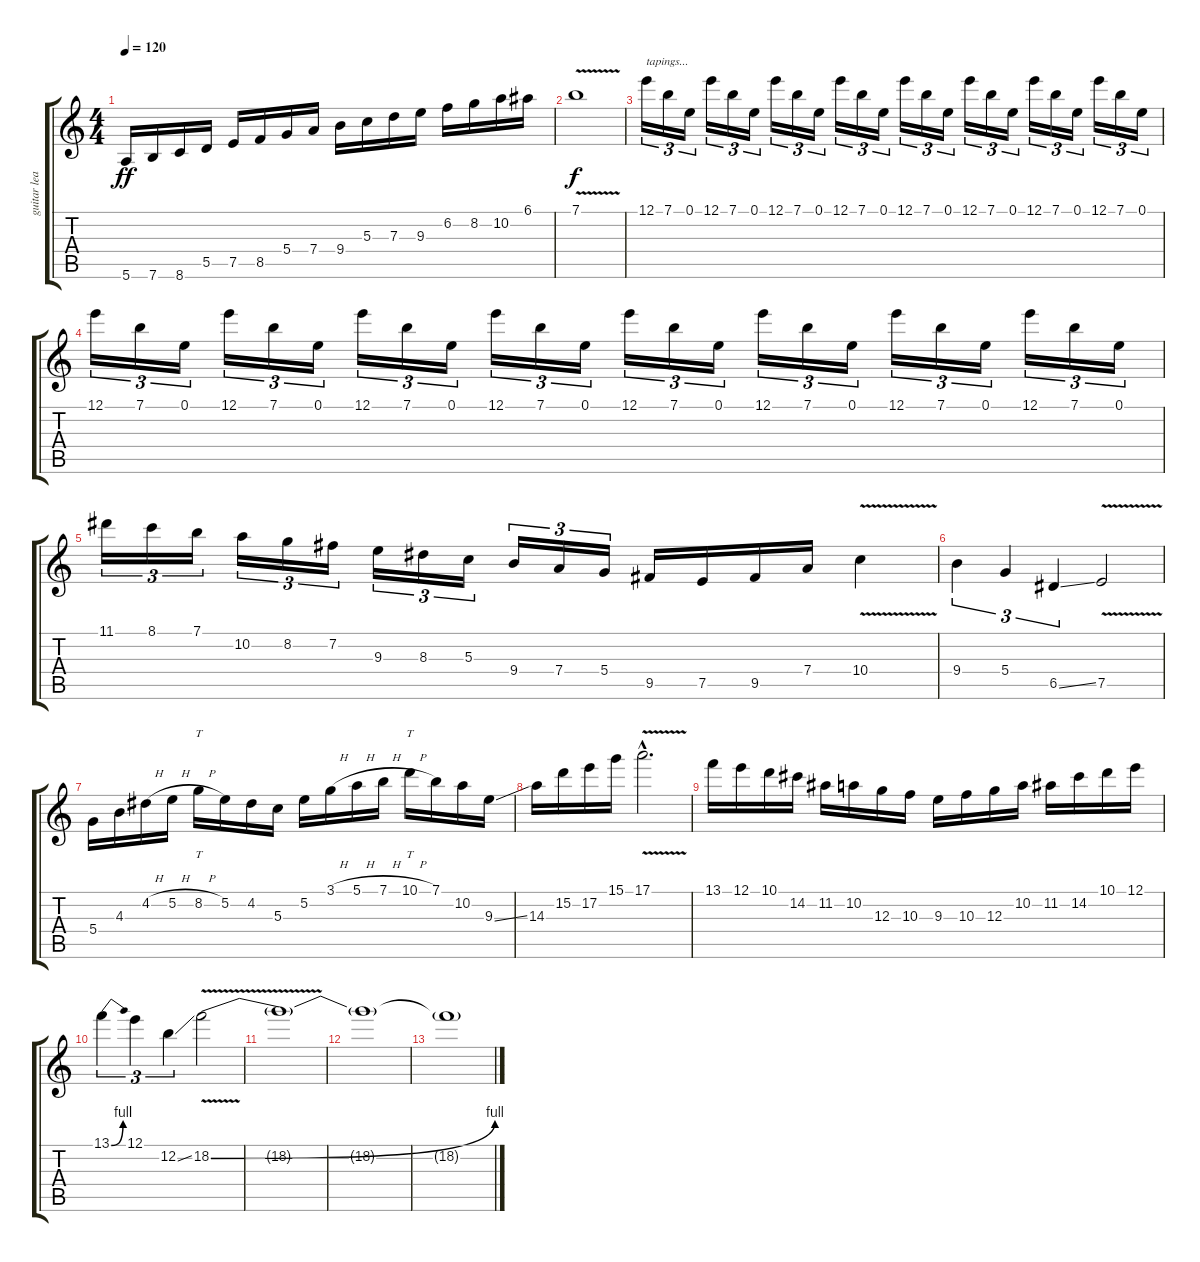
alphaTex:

\track ("guitar lead " "guitar lea") {instrument distortionguitar}
\staff {score tabs}
\tuning (E4 B3 G3 D3 A2 E2) {hide}
\ts (4 4)
\tempo 120
\clef g2
\ks c
5.6.16{dy ff} 7.6.16 8.6.16 5.5.16 7.5.16 8.5.16 5.4.16 7.4.16 9.4.16 5.3.16 7.3.16 9.3.16 6.2.16 8.2.16 10.2.16 6.1.16 |
7.1{v}.1{dy f} |
12.1.16{tu (3 2) txt "tapings..."} 7.1.16{tu (3 2)} 0.1.16{tu (3 2)} 12.1.16{tu (3 2)} 7.1.16{tu (3 2)} 0.1.16{tu (3 2)} 12.1.16{tu (3 2)} 7.1.16{tu (3 2)} 0.1.16{tu (3 2)} 12.1.16{tu (3 2)} 7.1.16{tu (3 2)} 0.1.16{tu (3 2)} 12.1.16{tu (3 2)} 7.1.16{tu (3 2)} 0.1.16{tu (3 2)} 12.1.16{tu (3 2)} 7.1.16{tu (3 2)} 0.1.16{tu (3 2)} 12.1.16{tu (3 2)} 7.1.16{tu (3 2)} 0.1.16{tu (3 2)} 12.1.16{tu (3 2)} 7.1.16{tu (3 2)} 0.1.16{tu (3 2)} |
12.1.16{tu (3 2)} 7.1.16{tu (3 2)} 0.1.16{tu (3 2)} 12.1.16{tu (3 2)} 7.1.16{tu (3 2)} 0.1.16{tu (3 2)} 12.1.16{tu (3 2)} 7.1.16{tu (3 2)} 0.1.16{tu (3 2)} 12.1.16{tu (3 2)} 7.1.16{tu (3 2)} 0.1.16{tu (3 2)} 12.1.16{tu (3 2)} 7.1.16{tu (3 2)} 0.1.16{tu (3 2)} 12.1.16{tu (3 2)} 7.1.16{tu (3 2)} 0.1.16{tu (3 2)} 12.1.16{tu (3 2)} 7.1.16{tu (3 2)} 0.1.16{tu (3 2)} 12.1.16{tu (3 2)} 7.1.16{tu (3 2)} 0.1.16{tu (3 2)} |
11.1.16{tu (3 2)} 8.1.16{tu (3 2)} 7.1.16{tu (3 2)} 10.2.16{tu (3 2)} 8.2.16{tu (3 2)} 7.2.16{tu (3 2)} 9.3.16{tu (3 2)} 8.3.16{tu (3 2)} 5.3.16{tu (3 2)} 9.4.16{tu (3 2)} 7.4.16{tu (3 2)} 5.4.16{tu (3 2)} 9.5.16 7.5.16 9.5.16 7.4.16 10.4{v}.4 |
9.4.4{tu (3 2)} 5.4.4{tu (3 2)} 6.5{ss}.4{tu (3 2)} 7.5{v}.2 |
5.4.16 4.3.16 4.2{h}.16 5.2{h}.16 8.2{h}.16{tt} 5.2.16 4.2.16 5.3.16 5.2.16 3.1{h}.16 5.1{h}.16 7.1{h}.16 10.1{h}.16{tt} 7.1.16 10.2.16 9.3{ss}.16 |
14.3.16 15.2.16 17.2.16 15.1.16 17.1{v hac}.2{d} |
13.1.16 12.1.16 10.1.16 14.2.16 11.2.16 10.2.16 12.3.16 10.3.16 9.3.16 10.3.16 12.3.16 10.2.16 11.2.16 14.2.16 10.1.16 12.1.16 |
13.1{be (bend 0 0 60 4)}.4{tu (3 2)} 12.1.4{tu (3 2)} 12.2{ss}.4{tu (3 2)} 18.2{be (bend 0 0 60 4) v}.2 |
18.2{t}.1 |
18.2{t}.1{volume 0} |
18.2{t}.1
